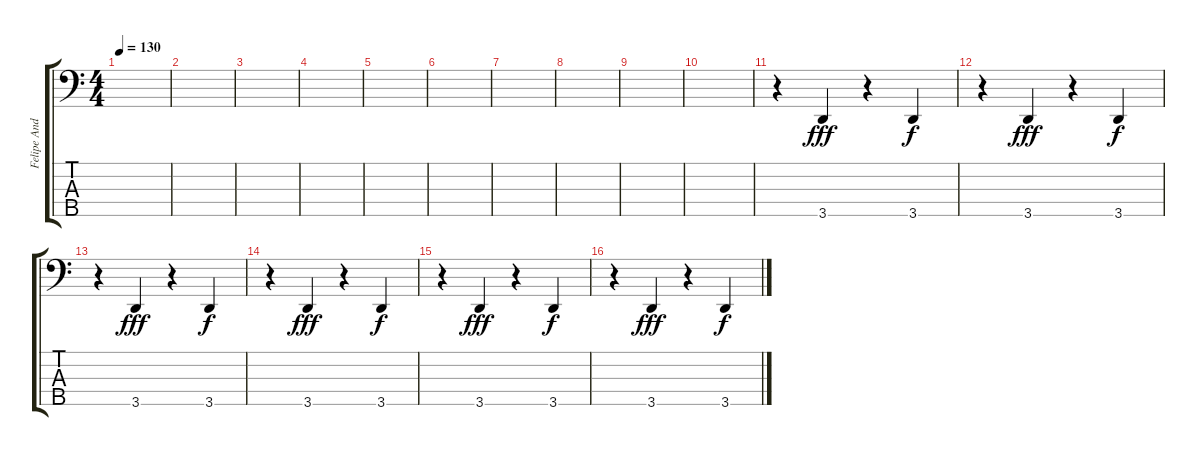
\track ("Felipe Andreoli" "Felipe And") {instrument electricbassfinger}
\staff {score tabs}
\tuning (G2 D2 A1 E1 B0) {hide}
\ts (4 4)
\tempo 130
\clef f4
\ks c
|
|
|
|
|
|
|
|
|
|
r.4 3.5.4{dy fff} r.4 3.5.4{dy f} |
r.4 3.5.4{dy fff} r.4 3.5.4{dy f} |
r.4 3.5.4{dy fff} r.4 3.5.4{dy f} |
r.4 3.5.4{dy fff} r.4 3.5.4{dy f} |
r.4 3.5.4{dy fff} r.4 3.5.4{dy f} |
r.4 3.5.4{dy fff} r.4 3.5.4{dy f}
